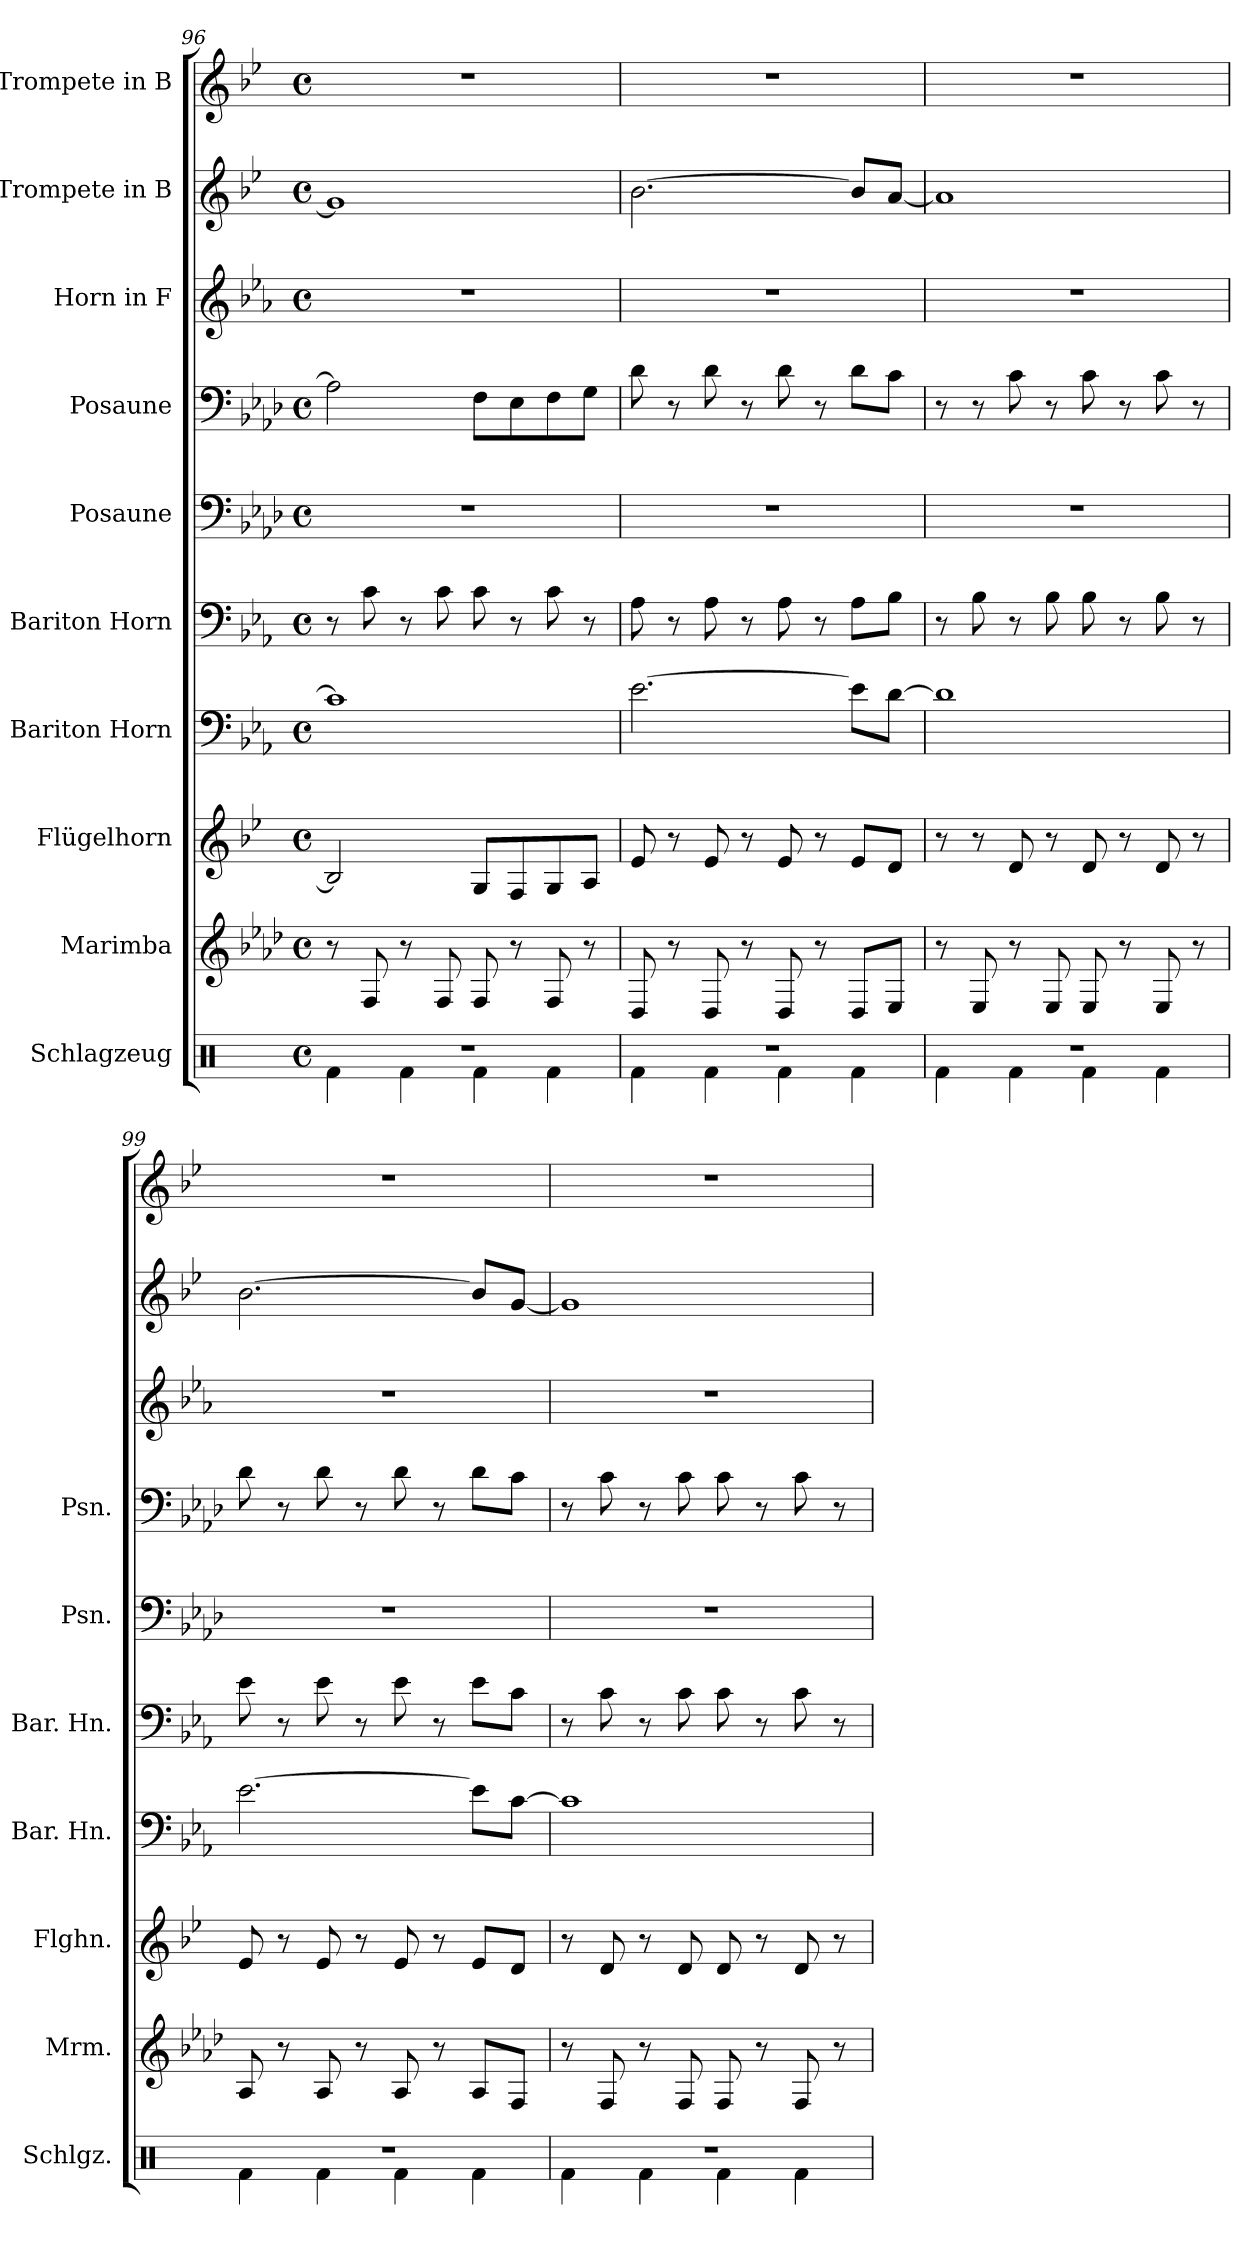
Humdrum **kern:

**kern	**kern	**kern	**kern	**kern	**kern	**kern	**kern	**kern	**kern
*part10	*part9	*part8	*part7	*part6	*part5	*part4	*part3	*part2	*part1
*staff10	*staff9	*staff8	*staff7	*staff6	*staff5	*staff4	*staff3	*staff2	*staff1
*I"Schlagzeug	*I"Marimba	*I"Flügelhorn	*I"Bariton Horn	*I"Bariton Horn	*I"Posaune	*I"Posaune	*I"Horn in F	*I"Trompete in B	*I"Trompete in B
*I'Schlgz.	*I'Mrm.	*I'Flghn.	*I'Bar. Hn.	*I'Bar. Hn.	*I'Psn.	*I'Psn.	*	*	*
*clefX	*clefG2	*clefG2	*clefF4	*clefF4	*clefF4	*clefF4	*clefG2	*clefG2	*clefG2
*	*	*ITrd1c2	*ITrd4c7	*ITrd4c7	*	*	*ITrd4c7	*ITrd1c2	*ITrd1c2
*k[]	*k[b-e-a-d-]	*k[b-e-a-d-]	*k[b-e-a-d-]	*k[b-e-a-d-]	*k[b-e-a-d-]	*k[b-e-a-d-]	*k[b-e-a-d-]	*k[b-e-a-d-]	*k[b-e-a-d-]
*M4/4	*M4/4	*M4/4	*M4/4	*M4/4	*M4/4	*M4/4	*M4/4	*M4/4	*M4/4
*met(c)	*met(c)	*met(c)	*met(c)	*met(c)	*met(c)	*met(c)	*met(c)	*met(c)	*met(c)
=96	=96	=96	=96	=96	=96	=96	=96	=96	=96
*^	*	*	*	*	*	*	*	*	*
1r	4Rf\	8r	2A-/]	1F]	8r	1r	2A-\]	1r	1f]	1r
.	.	8F/	.	.	8F\	.	.	.	.	.
.	4Rf\	8r	.	.	8r	.	.	.	.	.
.	.	8F/	.	.	8F\	.	.	.	.	.
.	4Rf\	8F/	8F/L	.	8F\	.	8F\L	.	.	.
.	.	8r	8E-/	.	8r	.	8E-\	.	.	.
.	4Rf\	8F/	8F/	.	8F\	.	8F\	.	.	.
.	.	8r	8G/J	.	8r	.	8G\J	.	.	.
!!LO:PB:g=z
=97	=97	=97	=97	=97	=97	=97	=97	=97	=97	=97
1r	4Rf\	8D-/	8d-/	[2.A-\	8D-\	1r	8d-\	1r	[2.a-\	1r
.	.	8r	8r	.	8r	.	8r	.	.	.
.	4Rf\	8D-/	8d-/	.	8D-\	.	8d-\	.	.	.
.	.	8r	8r	.	8r	.	8r	.	.	.
.	4Rf\	8D-/	8d-/	.	8D-\	.	8d-\	.	.	.
.	.	8r	8r	.	8r	.	8r	.	.	.
.	4Rf\	8D-/L	8d-/L	8A-\L]	8D-\L	.	8d-\L	.	8a-/L]	.
.	.	8E-/J	8c/J	[8G\J	8E-\J	.	8c\J	.	[8g/J	.
=98	=98	=98	=98	=98	=98	=98	=98	=98	=98	=98
1r	4Rf\	8r	8r	1G]	8r	1r	8r	1r	1g]	1r
.	.	8E-/	8r	.	8E-\	.	8r	.	.	.
.	4Rf\	8r	8c/	.	8r	.	8c\	.	.	.
.	.	8E-/	8r	.	8E-\	.	8r	.	.	.
.	4Rf\	8E-/	8c/	.	8E-\	.	8c\	.	.	.
.	.	8r	8r	.	8r	.	8r	.	.	.
.	4Rf\	8E-/	8c/	.	8E-\	.	8c\	.	.	.
.	.	8r	8r	.	8r	.	8r	.	.	.
=99	=99	=99	=99	=99	=99	=99	=99	=99	=99	=99
1r	4Rf\	8A-/	8d-/	[2.A-\	8A-\	1r	8d-\	1r	[2.a-\	1r
.	.	8r	8r	.	8r	.	8r	.	.	.
.	4Rf\	8A-/	8d-/	.	8A-\	.	8d-\	.	.	.
.	.	8r	8r	.	8r	.	8r	.	.	.
.	4Rf\	8A-/	8d-/	.	8A-\	.	8d-\	.	.	.
.	.	8r	8r	.	8r	.	8r	.	.	.
.	4Rf\	8A-/L	8d-/L	8A-\L]	8A-\L	.	8d-\L	.	8a-/L]	.
.	.	8F/J	8c/J	[8F\J	8F\J	.	8c\J	.	[8f/J	.
=100	=100	=100	=100	=100	=100	=100	=100	=100	=100	=100
1r	4Rf\	8r	8r	1F]	8r	1r	8r	1r	1f]	1r
.	.	8F/	8c/	.	8F\	.	8c\	.	.	.
.	4Rf\	8r	8r	.	8r	.	8r	.	.	.
.	.	8F/	8c/	.	8F\	.	8c\	.	.	.
.	4Rf\	8F/	8c/	.	8F\	.	8c\	.	.	.
.	.	8r	8r	.	8r	.	8r	.	.	.
.	4Rf\	8F/	8c/	.	8F\	.	8c\	.	.	.
.	.	8r	8r	.	8r	.	8r	.	.	.
*v	*v	*	*	*	*	*	*	*	*	*
=	=	=	=	=	=	=	=	=	=
*-	*-	*-	*-	*-	*-	*-	*-	*-	*-
